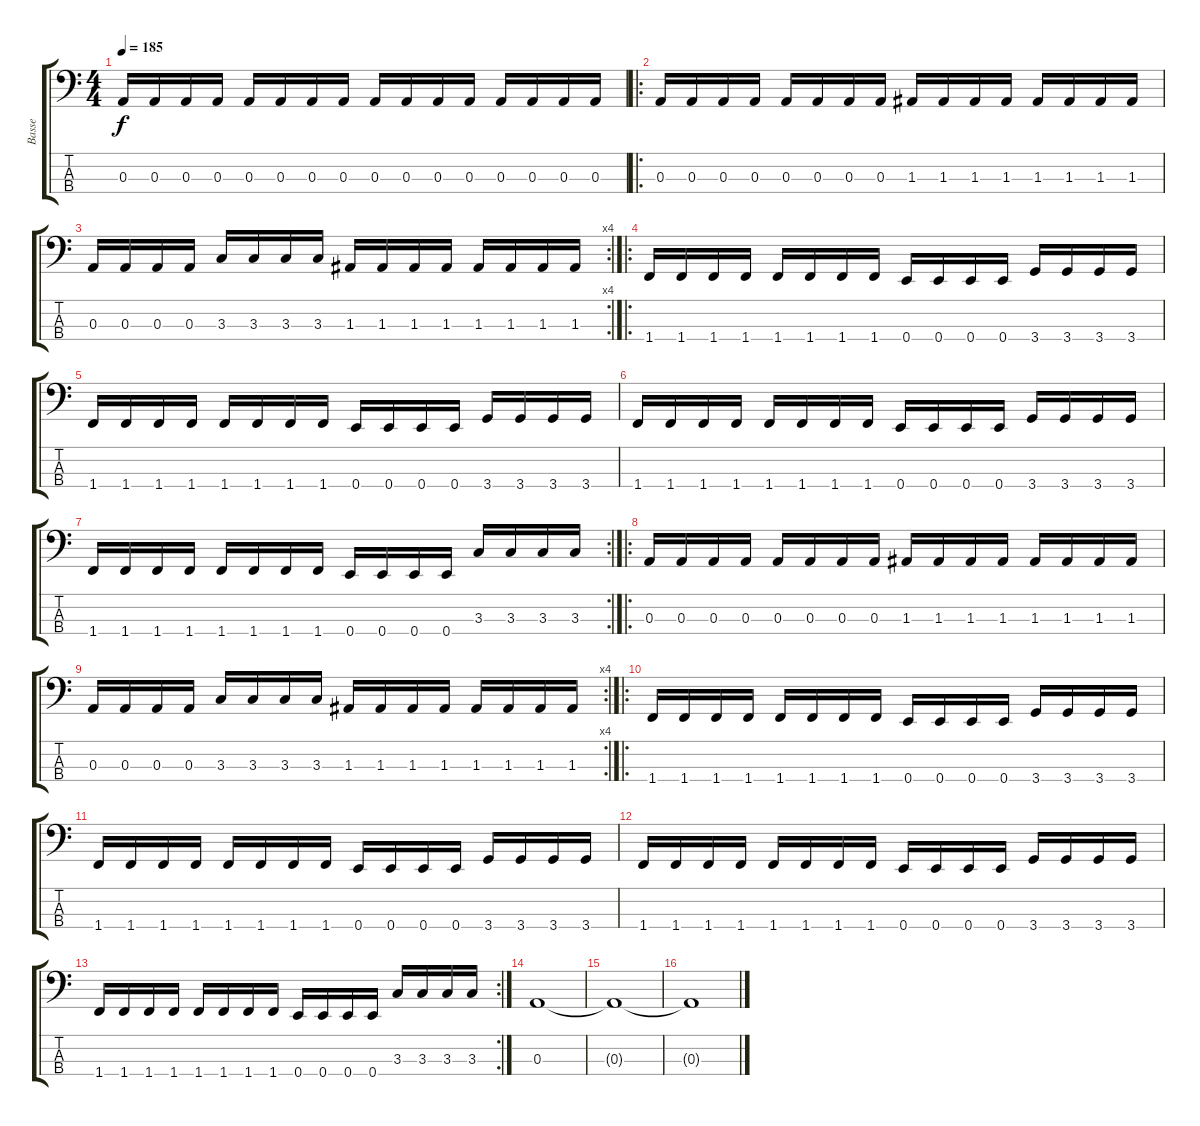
\track ("Basse" "Basse") {instrument electricbassfinger}
\staff {score tabs}
\tuning (G2 D2 A1 E1) {hide}
\ts (4 4)
\tempo 185
\clef f4
\ks c
0.3.16{dy f} 0.3.16 0.3.16 0.3.16 0.3.16 0.3.16 0.3.16 0.3.16 0.3.16 0.3.16 0.3.16 0.3.16 0.3.16 0.3.16 0.3.16 0.3.16 |
\ro
0.3.16 0.3.16 0.3.16 0.3.16 0.3.16 0.3.16 0.3.16 0.3.16 1.3.16 1.3.16 1.3.16 1.3.16 1.3.16 1.3.16 1.3.16 1.3.16 |
\rc 4
0.3.16 0.3.16 0.3.16 0.3.16 3.3.16 3.3.16 3.3.16 3.3.16 1.3.16 1.3.16 1.3.16 1.3.16 1.3.16 1.3.16 1.3.16 1.3.16 |
\ro
1.4.16 1.4.16 1.4.16 1.4.16 1.4.16 1.4.16 1.4.16 1.4.16 0.4.16 0.4.16 0.4.16 0.4.16 3.4.16 3.4.16 3.4.16 3.4.16 |
1.4.16 1.4.16 1.4.16 1.4.16 1.4.16 1.4.16 1.4.16 1.4.16 0.4.16 0.4.16 0.4.16 0.4.16 3.4.16 3.4.16 3.4.16 3.4.16 |
1.4.16 1.4.16 1.4.16 1.4.16 1.4.16 1.4.16 1.4.16 1.4.16 0.4.16 0.4.16 0.4.16 0.4.16 3.4.16 3.4.16 3.4.16 3.4.16 |
\rc 2
1.4.16 1.4.16 1.4.16 1.4.16 1.4.16 1.4.16 1.4.16 1.4.16 0.4.16 0.4.16 0.4.16 0.4.16 3.3.16 3.3.16 3.3.16 3.3.16 |
\ro
0.3.16 0.3.16 0.3.16 0.3.16 0.3.16 0.3.16 0.3.16 0.3.16 1.3.16 1.3.16 1.3.16 1.3.16 1.3.16 1.3.16 1.3.16 1.3.16 |
\rc 4
0.3.16 0.3.16 0.3.16 0.3.16 3.3.16 3.3.16 3.3.16 3.3.16 1.3.16 1.3.16 1.3.16 1.3.16 1.3.16 1.3.16 1.3.16 1.3.16 |
\ro
1.4.16 1.4.16 1.4.16 1.4.16 1.4.16 1.4.16 1.4.16 1.4.16 0.4.16 0.4.16 0.4.16 0.4.16 3.4.16 3.4.16 3.4.16 3.4.16 |
1.4.16 1.4.16 1.4.16 1.4.16 1.4.16 1.4.16 1.4.16 1.4.16 0.4.16 0.4.16 0.4.16 0.4.16 3.4.16 3.4.16 3.4.16 3.4.16 |
1.4.16 1.4.16 1.4.16 1.4.16 1.4.16 1.4.16 1.4.16 1.4.16 0.4.16 0.4.16 0.4.16 0.4.16 3.4.16 3.4.16 3.4.16 3.4.16 |
\rc 2
1.4.16 1.4.16 1.4.16 1.4.16 1.4.16 1.4.16 1.4.16 1.4.16 0.4.16 0.4.16 0.4.16 0.4.16 3.3.16 3.3.16 3.3.16 3.3.16 |
0.3.1 |
0.3{t}.1 |
0.3{t}.1
